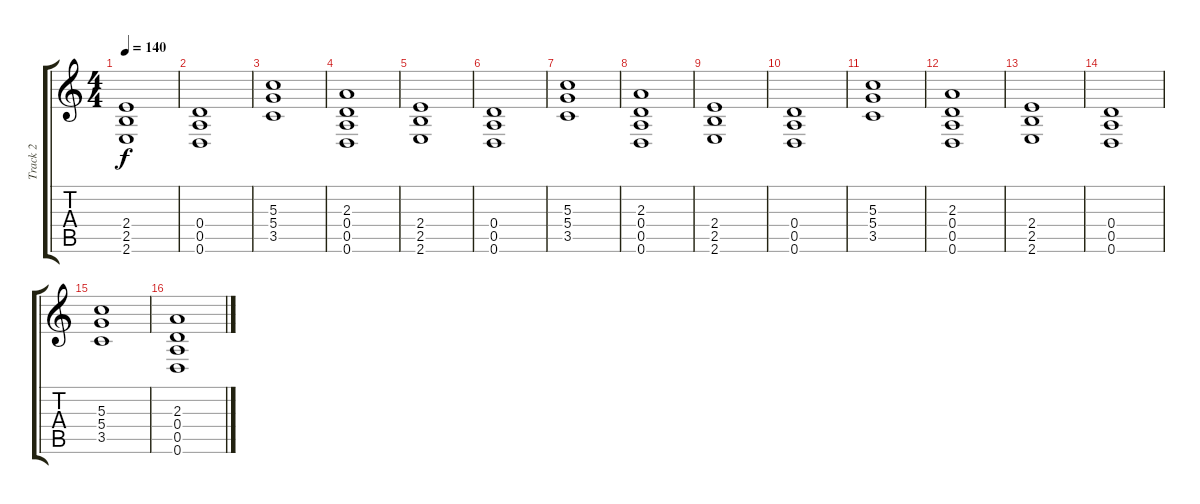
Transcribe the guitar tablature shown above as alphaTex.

\track ("Track 2" "Track 2") {instrument overdrivenguitar}
\staff {score tabs}
\tuning (E4 B3 G3 D3 A2 D2) {hide}
\ts (4 4)
\tempo 140
\clef g2
\ks c
(2.4 2.5 2.6).1{dy f} |
(0.4 0.5 0.6).1 |
(5.3 5.4 3.5).1 |
(2.3 0.4 0.5 0.6).1 |
(2.4 2.5 2.6).1 |
(0.4 0.5 0.6).1 |
(5.3 5.4 3.5).1 |
(2.3 0.4 0.5 0.6).1 |
(2.4 2.5 2.6).1 |
(0.4 0.5 0.6).1 |
(5.3 5.4 3.5).1 |
(2.3 0.4 0.5 0.6).1 |
(2.4 2.5 2.6).1 |
(0.4 0.5 0.6).1 |
(5.3 5.4 3.5).1 |
(2.3 0.4 0.5 0.6).1
